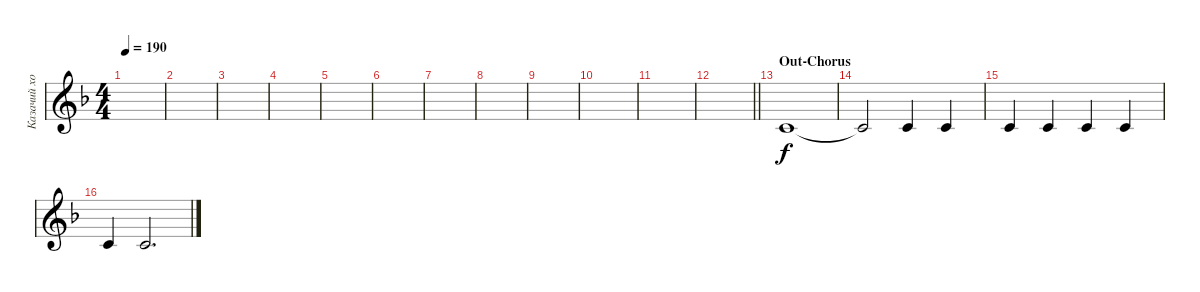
\track ("Казачий хор_тенор 2" "Казачий хо") {instrument clarinet}
\staff {score}
\tuning (E4 B3 G3 D3 A2 E2) {hide}
\ts (4 4)
\tempo 190
\clef g2
\ks dminor
|
|
|
|
|
|
|
|
|
|
|
\barLineRight lightlight
|
\section ("" "Out-Chorus")
5.3.1 |
5.3{t}.2 5.3.4 5.3.4 |
5.3.4 5.3.4 5.3.4 5.3.4 |
5.3.4 5.3.2{d}
